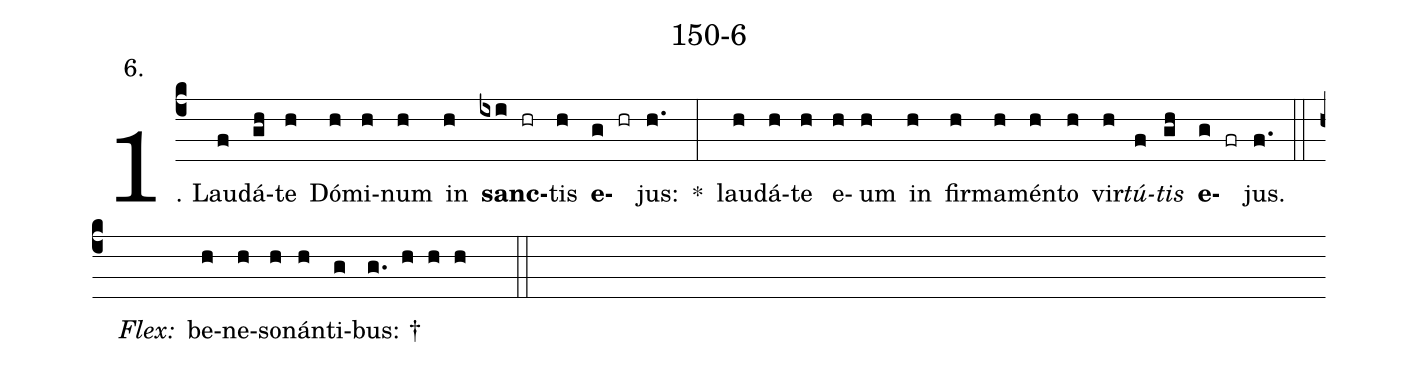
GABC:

name: 150-6;
annotation: 6.;
%%
(c4)1. Lau(f)dá(gh)te(h) Dó(h)mi(h)num(h) in(h) <b>sanc</b>(ixi hr)tis(h) <b>e</b>(g hr)jus:(h.) *(:) lau(h)dá(h)te(h) e(h)um(h) in(h) fir(h)ma(h)mén(h)to(h) vir(h)<i>tú</i>(f)<i>tis</i>(gh) <b>e</b>(g fr)jus.(f.) (::)
<i>Flex:</i>()  be(h)ne(h)so(h)nán(h)ti(g)bus: †(g. h h h  ::)
